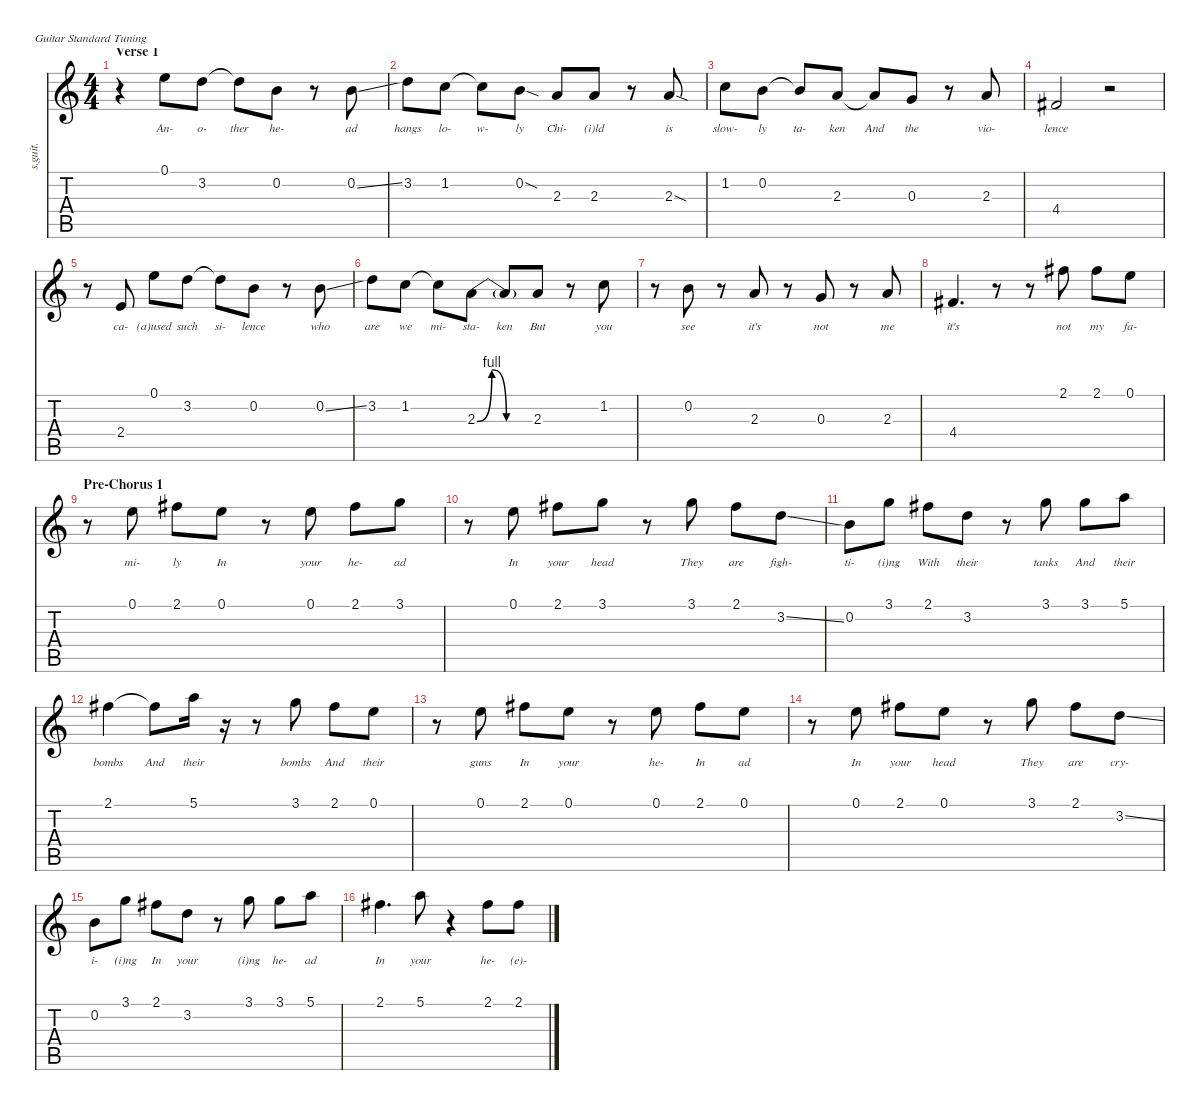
\defaultSystemsLayout 4
\hideDynamics
\bracketExtendMode nobrackets
\track ("Dolores O'Riordan (Vocals)" "s.guit.") {instrument flute}
\staff {score tabs}
\tuning (E4 B3 G3 D3 A2 E2)
\displaytranspose 12
\ts (4 4)
\section ("" "Verse 1")
\tempo (82 hide)
\clef g2
\ks c
r.4{dy f} 0.1.8{lyrics (0 "An-") lyrics (1 "") lyrics (2 "") lyrics (3 "") lyrics (4 "")} 3.2.8{lyrics (0 "o-") lyrics (1 "") lyrics (2 "") lyrics (3 "") lyrics (4 "")} 3.2{t}.8{lyrics (0 "ther") lyrics (1 "") lyrics (2 "") lyrics (3 "") lyrics (4 "")} 0.2.8{lyrics (0 "he-") lyrics (1 "") lyrics (2 "") lyrics (3 "") lyrics (4 "")} r.8 0.2{ss}.8{lyrics (0 "ad") lyrics (1 "") lyrics (2 "") lyrics (3 "") lyrics (4 "")} |
3.2.8{lyrics (0 "hangs") lyrics (1 "") lyrics (2 "") lyrics (3 "") lyrics (4 "")} 1.2.8{lyrics (0 "lo-") lyrics (1 "") lyrics (2 "") lyrics (3 "") lyrics (4 "")} 1.2{t}.8{lyrics (0 "w-") lyrics (1 "") lyrics (2 "") lyrics (3 "") lyrics (4 "")} 0.2{sod}.8{lyrics (0 "ly") lyrics (1 "") lyrics (2 "") lyrics (3 "") lyrics (4 "")} 2.3.8{lyrics (0 "Chi-") lyrics (1 "") lyrics (2 "") lyrics (3 "") lyrics (4 "")} 2.3.8{lyrics (0 "(i)ld") lyrics (1 "") lyrics (2 "") lyrics (3 "") lyrics (4 "")} r.8 2.3{sod}.8{lyrics (0 "is") lyrics (1 "") lyrics (2 "") lyrics (3 "") lyrics (4 "")} |
1.2.8{lyrics (0 "slow-") lyrics (1 "") lyrics (2 "") lyrics (3 "") lyrics (4 "")} 0.2.8{lyrics (0 "ly") lyrics (1 "") lyrics (2 "") lyrics (3 "") lyrics (4 "")} 0.2{t}.8{lyrics (0 "ta-") lyrics (1 "") lyrics (2 "") lyrics (3 "") lyrics (4 "")} 2.3.8{lyrics (0 "ken") lyrics (1 "") lyrics (2 "") lyrics (3 "") lyrics (4 "")} 2.3{t}.8{lyrics (0 "And") lyrics (1 "") lyrics (2 "") lyrics (3 "") lyrics (4 "")} 0.3.8{lyrics (0 "the") lyrics (1 "") lyrics (2 "") lyrics (3 "") lyrics (4 "")} r.8 2.3.8{lyrics (0 "vio-") lyrics (1 "") lyrics (2 "") lyrics (3 "") lyrics (4 "")} |
4.4{acc #}.2{lyrics (0 "lence") lyrics (1 "") lyrics (2 "") lyrics (3 "") lyrics (4 "")} r.2 |
r.8 2.4.8{lyrics (0 "ca-") lyrics (1 "") lyrics (2 "") lyrics (3 "") lyrics (4 "")} 0.1.8{lyrics (0 "(a)used") lyrics (1 "") lyrics (2 "") lyrics (3 "") lyrics (4 "")} 3.2.8{lyrics (0 "such") lyrics (1 "") lyrics (2 "") lyrics (3 "") lyrics (4 "")} 3.2{t}.8{lyrics (0 "si-") lyrics (1 "") lyrics (2 "") lyrics (3 "") lyrics (4 "")} 0.2.8{lyrics (0 "lence") lyrics (1 "") lyrics (2 "") lyrics (3 "") lyrics (4 "")} r.8 0.2{ss}.8{lyrics (0 "who") lyrics (1 "") lyrics (2 "") lyrics (3 "") lyrics (4 "")} |
3.2.8{lyrics (0 "are") lyrics (1 "") lyrics (2 "") lyrics (3 "") lyrics (4 "")} 1.2.8{lyrics (0 "we") lyrics (1 "") lyrics (2 "") lyrics (3 "") lyrics (4 "")} 1.2{t}.8{lyrics (0 "mi-") lyrics (1 "") lyrics (2 "") lyrics (3 "") lyrics (4 "")} 2.3{be (bendrelease 0 0 30 4 30 4 60 0)}.8{lyrics (0 "sta-") lyrics (1 "") lyrics (2 "") lyrics (3 "") lyrics (4 "")} 2.3{be (hold 0 0 60 0) t}.8{lyrics (0 "ken") lyrics (1 "") lyrics (2 "") lyrics (3 "") lyrics (4 "")} 2.3.8{lyrics (0 "But") lyrics (1 "") lyrics (2 "") lyrics (3 "") lyrics (4 "")} r.8 1.2.8{lyrics (0 "you") lyrics (1 "") lyrics (2 "") lyrics (3 "") lyrics (4 "")} |
r.8 0.2.8{lyrics (0 "see") lyrics (1 "") lyrics (2 "") lyrics (3 "") lyrics (4 "")} r.8 2.3.8{lyrics (0 "it's") lyrics (1 "") lyrics (2 "") lyrics (3 "") lyrics (4 "")} r.8 0.3.8{lyrics (0 "not") lyrics (1 "") lyrics (2 "") lyrics (3 "") lyrics (4 "")} r.8 2.3.8{lyrics (0 "me") lyrics (1 "") lyrics (2 "") lyrics (3 "") lyrics (4 "")} |
4.4{acc #}.4{d lyrics (0 "it's") lyrics (1 "") lyrics (2 "") lyrics (3 "") lyrics (4 "")} r.8 r.8 2.1{acc #}.8{lyrics (0 "not") lyrics (1 "") lyrics (2 "") lyrics (3 "") lyrics (4 "")} 2.1{acc #}.8{lyrics (0 "my") lyrics (1 "") lyrics (2 "") lyrics (3 "") lyrics (4 "")} 0.1.8{lyrics (0 "fa-") lyrics (1 "") lyrics (2 "") lyrics (3 "") lyrics (4 "")} |
\section ("" "Pre-Chorus 1")
r.8 0.1.8{lyrics (0 "mi-") lyrics (1 "") lyrics (2 "") lyrics (3 "") lyrics (4 "")} 2.1{acc #}.8{lyrics (0 "ly") lyrics (1 "") lyrics (2 "") lyrics (3 "") lyrics (4 "")} 0.1.8{lyrics (0 "In") lyrics (1 "") lyrics (2 "") lyrics (3 "") lyrics (4 "")} r.8 0.1.8{lyrics (0 "your") lyrics (1 "") lyrics (2 "") lyrics (3 "") lyrics (4 "")} 2.1{acc #}.8{lyrics (0 "he-") lyrics (1 "") lyrics (2 "") lyrics (3 "") lyrics (4 "")} 3.1.8{lyrics (0 "ad") lyrics (1 "") lyrics (2 "") lyrics (3 "") lyrics (4 "")} |
r.8 0.1.8{lyrics (0 "In") lyrics (1 "") lyrics (2 "") lyrics (3 "") lyrics (4 "")} 2.1{acc #}.8{lyrics (0 "your") lyrics (1 "") lyrics (2 "") lyrics (3 "") lyrics (4 "")} 3.1.8{lyrics (0 "head") lyrics (1 "") lyrics (2 "") lyrics (3 "") lyrics (4 "")} r.8 3.1.8{lyrics (0 "They") lyrics (1 "") lyrics (2 "") lyrics (3 "") lyrics (4 "")} 2.1{acc #}.8{lyrics (0 "are") lyrics (1 "") lyrics (2 "") lyrics (3 "") lyrics (4 "")} 3.2{ss}.8{lyrics (0 "figh-") lyrics (1 "") lyrics (2 "") lyrics (3 "") lyrics (4 "")} |
0.2.8{lyrics (0 "ti-") lyrics (1 "") lyrics (2 "") lyrics (3 "") lyrics (4 "")} 3.1.8{lyrics (0 "(i)ng") lyrics (1 "") lyrics (2 "") lyrics (3 "") lyrics (4 "")} 2.1{acc #}.8{lyrics (0 "With") lyrics (1 "") lyrics (2 "") lyrics (3 "") lyrics (4 "")} 3.2.8{lyrics (0 "their") lyrics (1 "") lyrics (2 "") lyrics (3 "") lyrics (4 "")} r.8 3.1.8{lyrics (0 "tanks") lyrics (1 "") lyrics (2 "") lyrics (3 "") lyrics (4 "")} 3.1.8{lyrics (0 "And") lyrics (1 "") lyrics (2 "") lyrics (3 "") lyrics (4 "")} 5.1.8{lyrics (0 "their") lyrics (1 "") lyrics (2 "") lyrics (3 "") lyrics (4 "")} |
2.1{acc #}.4{lyrics (0 "bombs") lyrics (1 "") lyrics (2 "") lyrics (3 "") lyrics (4 "")} 2.1{t acc #}.8{lyrics (0 "And") lyrics (1 "") lyrics (2 "") lyrics (3 "") lyrics (4 "")} 5.1.16{lyrics (0 "their") lyrics (1 "") lyrics (2 "") lyrics (3 "") lyrics (4 "")} r.16 r.8 3.1.8{lyrics (0 "bombs") lyrics (1 "") lyrics (2 "") lyrics (3 "") lyrics (4 "")} 2.1{acc #}.8{lyrics (0 "And") lyrics (1 "") lyrics (2 "") lyrics (3 "") lyrics (4 "")} 0.1.8{lyrics (0 "their") lyrics (1 "") lyrics (2 "") lyrics (3 "") lyrics (4 "")} |
r.8 0.1.8{lyrics (0 "guns") lyrics (1 "") lyrics (2 "") lyrics (3 "") lyrics (4 "")} 2.1{acc #}.8{lyrics (0 "In") lyrics (1 "") lyrics (2 "") lyrics (3 "") lyrics (4 "")} 0.1.8{lyrics (0 "your") lyrics (1 "") lyrics (2 "") lyrics (3 "") lyrics (4 "")} r.8 0.1.8{lyrics (0 "he-") lyrics (1 "") lyrics (2 "") lyrics (3 "") lyrics (4 "")} 2.1{acc #}.8{lyrics (0 "In") lyrics (1 "") lyrics (2 "") lyrics (3 "") lyrics (4 "")} 0.1.8{lyrics (0 "ad") lyrics (1 "") lyrics (2 "") lyrics (3 "") lyrics (4 "")} |
r.8 0.1.8{lyrics (0 "In") lyrics (1 "") lyrics (2 "") lyrics (3 "") lyrics (4 "")} 2.1{acc #}.8{lyrics (0 "your") lyrics (1 "") lyrics (2 "") lyrics (3 "") lyrics (4 "")} 0.1.8{lyrics (0 "head") lyrics (1 "") lyrics (2 "") lyrics (3 "") lyrics (4 "")} r.8 3.1.8{lyrics (0 "They") lyrics (1 "") lyrics (2 "") lyrics (3 "") lyrics (4 "")} 2.1{acc #}.8{lyrics (0 "are") lyrics (1 "") lyrics (2 "") lyrics (3 "") lyrics (4 "")} 3.2{ss}.8{lyrics (0 "cry-") lyrics (1 "") lyrics (2 "") lyrics (3 "") lyrics (4 "")} |
0.2.8{lyrics (0 "i-") lyrics (1 "") lyrics (2 "") lyrics (3 "") lyrics (4 "")} 3.1.8{lyrics (0 "(i)ng") lyrics (1 "") lyrics (2 "") lyrics (3 "") lyrics (4 "")} 2.1{acc #}.8{lyrics (0 "In") lyrics (1 "") lyrics (2 "") lyrics (3 "") lyrics (4 "")} 3.2.8{lyrics (0 "your") lyrics (1 "") lyrics (2 "") lyrics (3 "") lyrics (4 "")} r.8 3.1.8{lyrics (0 "(i)ng") lyrics (1 "") lyrics (2 "") lyrics (3 "") lyrics (4 "")} 3.1.8{lyrics (0 "he-") lyrics (1 "") lyrics (2 "") lyrics (3 "") lyrics (4 "")} 5.1.8{lyrics (0 "ad") lyrics (1 "") lyrics (2 "") lyrics (3 "") lyrics (4 "")} |
2.1{acc #}.4{d lyrics (0 "In") lyrics (1 "") lyrics (2 "") lyrics (3 "") lyrics (4 "")} 5.1.8{lyrics (0 "your") lyrics (1 "") lyrics (2 "") lyrics (3 "") lyrics (4 "")} r.4 2.1{acc #}.8{lyrics (0 "he-") lyrics (1 "") lyrics (2 "") lyrics (3 "") lyrics (4 "")} 2.1{acc #}.8{lyrics (0 "(e)-") lyrics (1 "") lyrics (2 "") lyrics (3 "") lyrics (4 "")}
